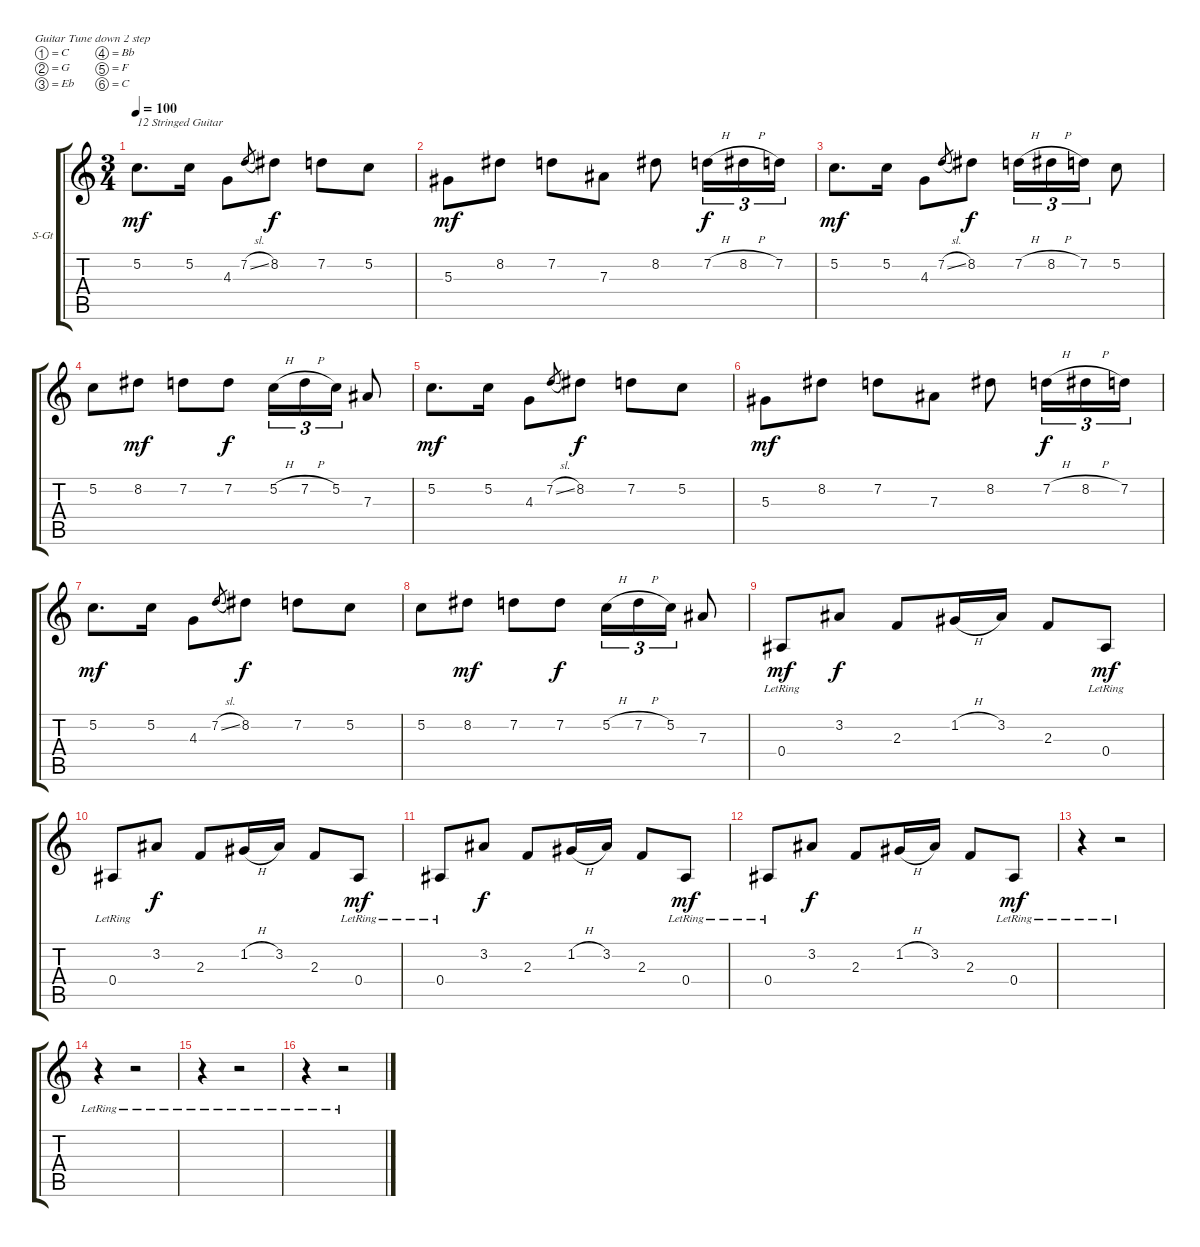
\bracketExtendMode groupsimilarinstruments
\firstSystemTrackNameOrientation horizontal
\otherSystemsTrackNameOrientation horizontal
\track ("Guitar 2 (Acoustic)" "S-Gt") {instrument acousticguitarsteel}
\staff {score tabs}
\tuning (C4 G3 Eb3 Bb2 F2 C2)
\ts (3 4)
\tempo 100
\clef g2
\ks c
5.2.8{d txt "12 Stringed Guitar" dy mf instrument acousticguitarsteel} 5.2.16 4.3.8 7.2{sl}.8{gr} 8.2.8{dy f} 7.2.8 5.2.8 |
5.3.8{dy mf} 8.2.8 7.2.8 7.3.8 8.2.8 7.2{h}.16{tu (3 2) dy f} 8.2{h}.16{tu (3 2)} 7.2.16{tu (3 2)} |
5.2.8{d dy mf} 5.2.16 4.3.8 7.2{sl}.8{gr} 8.2.8{dy f} 7.2{h}.16{tu (3 2)} 8.2{h}.16{tu (3 2)} 7.2.16{tu (3 2)} 5.2.8 |
5.2.8 8.2.8{dy mf} 7.2.8 7.2.8{dy f} 5.2{h}.16{tu (3 2)} 7.2{h}.16{tu (3 2)} 5.2.16{tu (3 2)} 7.3.8 |
5.2.8{d dy mf} 5.2.16 4.3.8 7.2{sl}.8{gr} 8.2.8{dy f} 7.2.8 5.2.8 |
5.3.8{dy mf} 8.2.8 7.2.8 7.3.8 8.2.8 7.2{h}.16{tu (3 2) dy f} 8.2{h}.16{tu (3 2)} 7.2.16{tu (3 2)} |
5.2.8{d dy mf} 5.2.16 4.3.8 7.2{sl}.8{gr} 8.2.8{dy f} 7.2.8 5.2.8 |
5.2.8 8.2.8{dy mf} 7.2.8 7.2.8{dy f} 5.2{h}.16{tu (3 2)} 7.2{h}.16{tu (3 2)} 5.2.16{tu (3 2)} 7.3.8 |
0.4{lr}.8{dy mf} 3.2.8{dy f} 2.3.8 1.2{h}.16 3.2.16 2.3.8 0.4{lr}.8{dy mf} |
0.4{lr}.8 3.2.8{dy f} 2.3.8 1.2{h}.16 3.2.16 2.3.8 0.4{lr}.8{dy mf} |
0.4{lr}.8 3.2.8{dy f} 2.3.8 1.2{h}.16 3.2.16 2.3.8 0.4{lr}.8{dy mf} |
0.4{lr}.8 3.2.8{dy f} 2.3.8 1.2{h}.16 3.2.16 2.3.8 0.4{lr}.8{dy mf} |
r.4 r.2 |
r.4 r.2 |
r.4 r.2 |
r.4 r.2
